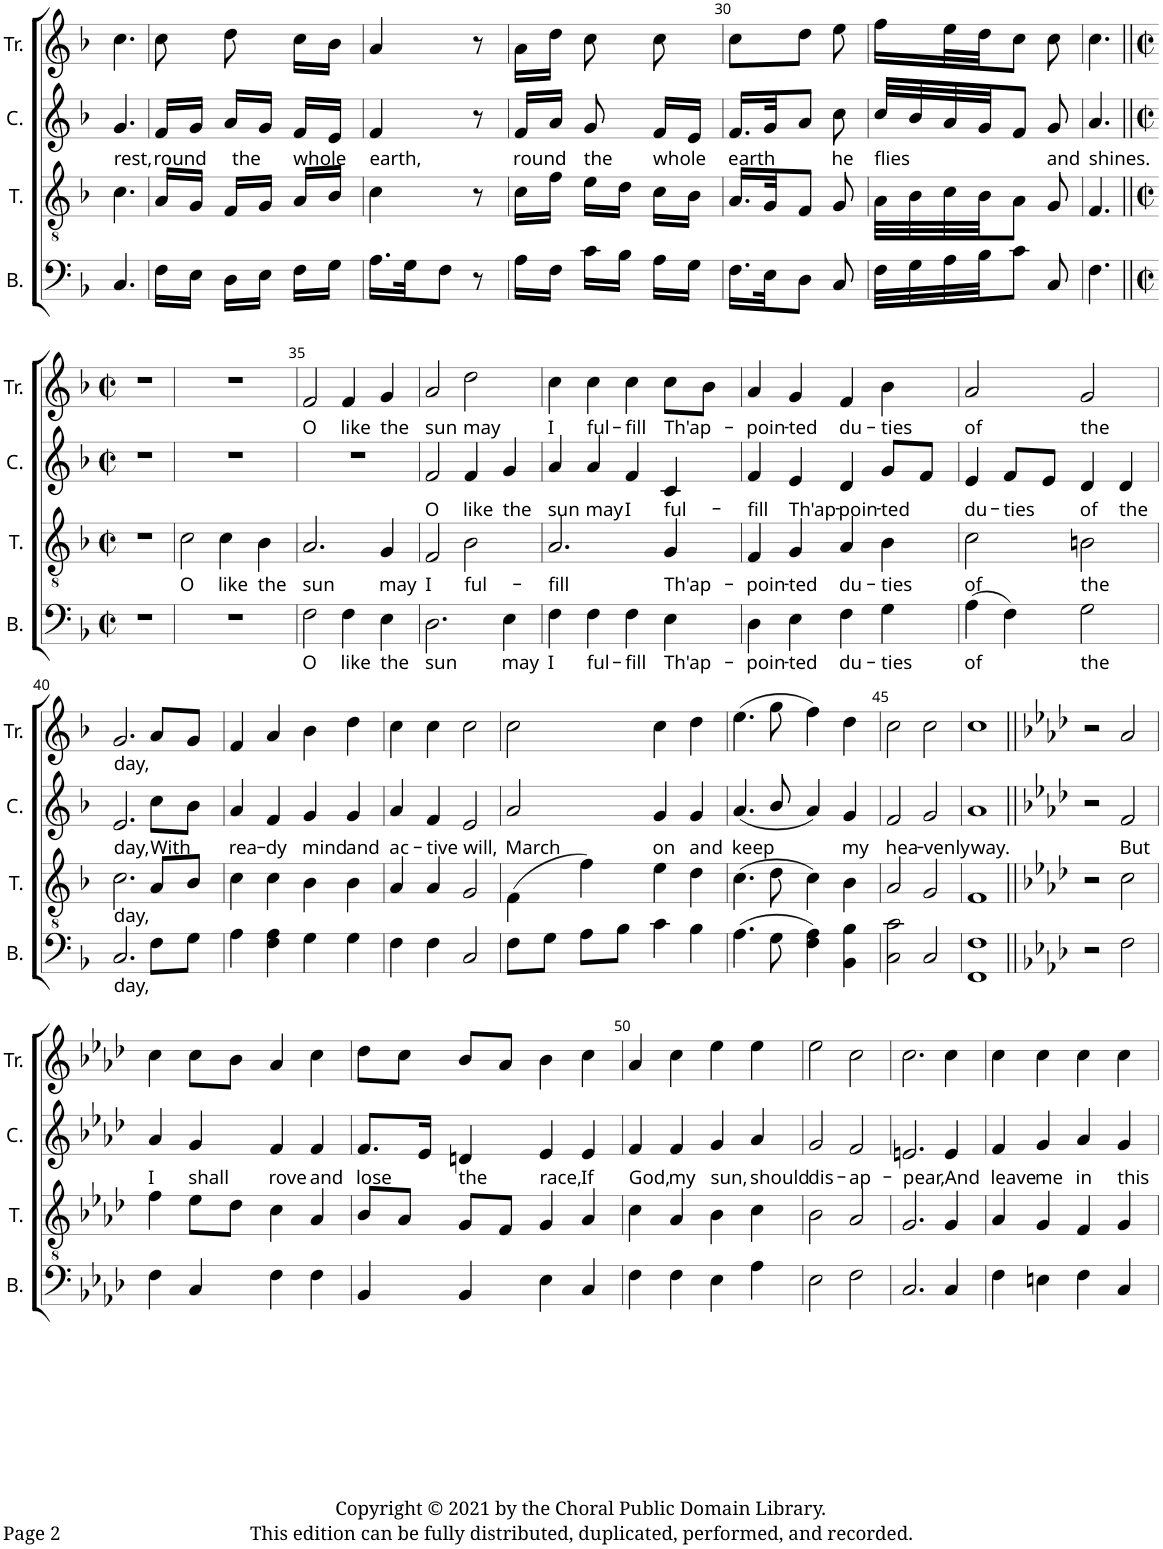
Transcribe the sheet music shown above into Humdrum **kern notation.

**kern	**text	**kern	**text	**kern	**text	**kern	**text
*part4	*part4	*part3	*part3	*part2	*part2	*part1	*part1
*staff4	*staff4	*staff3	*staff3	*staff2	*staff2	*staff1	*staff1
*I"B.	*	*I"T.	*	*I"C.	*	*I"Tr.	*
*I'B.	*	*I'T.	*	*I'C.	*	*I'Tr.	*
!!LO:PB:g=z
*clefF4	*	*clefGv2	*	*clefG2	*	*clefG2	*
*k[b-]	*	*k[b-]	*	*k[b-]	*	*k[b-]	*
*M3/8	*	*M3/8	*	*M3/8	*	*M3/8	*
=26	=26	=26	=26	=26	=26	=26	=26
!	!	!	!	!	!LO:LY:b	!	!
4.C/	.	4.c\	.	4.g/	rest,	4.cc\	.
=27	=27	=27	=27	=27	=27	=27	=27
!	!	!	!	!	!LO:LY:b	!	!
16F\LL	.	16A/LL	.	16f/LL	round	8cc\	.
16E\JJ	.	16G/JJ	.	16g/JJ	.	.	.
!	!	!	!	!	!LO:LY:b	!	!
16D\LL	.	16F/LL	.	16a/LL	the	8dd\	.
16E\JJ	.	16G/JJ	.	16g/JJ	.	.	.
!	!	!	!	!	!LO:LY:b	!	!
16F\LL	.	16A/LL	.	16f/LL	whole	16cc\LL	.
16G\JJ	.	16B-/JJ	.	16e/JJ	.	16b-\JJ	.
=28	=28	=28	=28	=28	=28	=28	=28
!	!	!	!	!	!LO:LY:b	!	!
16.A\LL	.	4c\	.	4f/	earth,	4a/	.
32G\JK	.	.	.	.	.	.	.
8F\J	.	.	.	.	.	.	.
8r	.	8r	.	8r	.	8r	.
=29	=29	=29	=29	=29	=29	=29	=29
!	!	!	!	!	!LO:LY:b	!	!
16A\LL	.	16c\LL	.	16f/LL	round	16a\LL	.
16F\JJ	.	16f\JJ	.	16a/JJ	.	16dd\JJ	.
!	!	!	!	!	!LO:LY:b	!	!
16c\LL	.	16e\LL	.	8g/	the	8cc\	.
16B-\JJ	.	16d\JJ	.	.	.	.	.
!	!	!	!	!	!LO:LY:b	!	!
16A\LL	.	16c\LL	.	16f/LL	whole	8cc\	.
16G\JJ	.	16B-\JJ	.	16e/JJ	.	.	.
=30	=30	=30	=30	=30	=30	=30	=30
!	!	!	!	!	!LO:LY:b	!	!
16.F\LL	.	16.A/LL	.	16.f/LL	earth	8cc\L	.
32E\JK	.	32G/JK	.	32g/JK	.	.	.
8D\J	.	8F/J	.	8a/J	.	8dd\J	.
!	!	!	!	!	!LO:LY:b	!	!
8C/	.	8G/	.	8cc\	he	8ee\	.
=31	=31	=31	=31	=31	=31	=31	=31
!	!	!	!	!	!LO:LY:b	!	!
32F\LLL	.	32A\LLL	.	32cc/LLL	flies	16ff\LL	.
32G\	.	32B-\	.	32b-/	.	.	.
32A\	.	32c\	.	32a/	.	32ee\L	.
32B-\JJ	.	32B-\JJ	.	32g/JJ	.	32dd\JJ	.
8c\J	.	8A\J	.	8f/J	.	8cc\J	.
!	!	!	!	!	!LO:LY:b	!	!
8C/	.	8G/	.	8g/	and	8cc\	.
=32	=32	=32	=32	=32	=32	=32	=32
!	!	!	!	!	!LO:LY:b	!	!
4.F\	.	4.F/	.	4.a/	shines.	4.cc\	.
!!LO:LB:g=z
=33||	=33||	=33||	=33||	=33||	=33||	=33||	=33||
*M2/2	*	*M2/2	*	*M2/2	*	*M2/2	*
*met(c|)	*	*met(c|)	*	*met(c|)	*	*met(c|)	*
1r	.	1r	.	1r	.	1r	.
=34	=34	=34	=34	=34	=34	=34	=34
!	!	!	!LO:LY:b	!	!	!	!
1r	.	2c\	O	1r	.	1r	.
!	!	!	!LO:LY:b	!	!	!	!
.	.	4c\	like	.	.	.	.
!	!	!	!LO:LY:b	!	!	!	!
.	.	4B-\	the	.	.	.	.
=35	=35	=35	=35	=35	=35	=35	=35
!	!LO:LY:b	!	!LO:LY:b	!	!	!	!LO:LY:b
2F\	O	2.A/	sun	1r	.	2f/	O
!	!LO:LY:b	!	!	!	!	!	!LO:LY:b
4F\	like	.	.	.	.	4f/	like
!	!LO:LY:b	!	!LO:LY:b	!	!	!	!LO:LY:b
4E\	the	4G/	may	.	.	4g/	the
=36	=36	=36	=36	=36	=36	=36	=36
!	!LO:LY:b	!	!LO:LY:b	!	!LO:LY:b	!	!LO:LY:b
2.D\	sun	2F/	I	2f/	O	2a/	sun
!	!	!	!LO:LY:b	!	!LO:LY:b	!	!LO:LY:b
.	.	2B-\	ful-	4f/	like	2dd\	may
!	!LO:LY:b	!	!	!	!LO:LY:b	!	!
4E\	may	.	.	4g/	the	.	.
=37	=37	=37	=37	=37	=37	=37	=37
!	!LO:LY:b	!	!LO:LY:b	!	!LO:LY:b	!	!LO:LY:b
4F\	I	2.A/	-fill	4a/	sun	4cc\	I
!	!LO:LY:b	!	!	!	!LO:LY:b	!	!LO:LY:b
4F\	ful-	.	.	4a/	may	4cc\	ful-
!	!LO:LY:b	!	!	!	!LO:LY:b	!	!LO:LY:b
4F\	-fill	.	.	4f/	I	4cc\	-fill
!	!LO:LY:b	!	!LO:LY:b	!	!LO:LY:b	!	!LO:LY:b
4E\	Th'ap-	4G/	Th'ap-	4c/	ful-	8cc\L	Th'ap-
.	.	.	.	.	.	8b-\J	.
=38	=38	=38	=38	=38	=38	=38	=38
!	!LO:LY:b	!	!LO:LY:b	!	!LO:LY:b	!	!LO:LY:b
4D\	-poin-	4F/	-poin-	4f/	-fill	4a/	-poin-
!	!LO:LY:b	!	!LO:LY:b	!	!LO:LY:b	!	!LO:LY:b
4E\	-ted	4G/	-ted	4e/	Th'ap-	4g/	-ted
!	!LO:LY:b	!	!LO:LY:b	!	!LO:LY:b	!	!LO:LY:b
4F\	du-	4A/	du-	4d/	-poin-	4f/	du-
!	!LO:LY:b	!	!LO:LY:b	!	!LO:LY:b	!	!LO:LY:b
4G\	-ties	4B-\	-ties	8g/L	-ted	4b-\	-ties
.	.	.	.	8f/J	.	.	.
=39	=39	=39	=39	=39	=39	=39	=39
!	!LO:LY:b	!	!LO:LY:b	!	!LO:LY:b	!	!LO:LY:b
(4A\	of	2c\	of	4e/	du-	2a/	of
!	!	!	!	!	!LO:LY:b	!	!
4F\)	.	.	.	8f/L	-ties	.	.
.	.	.	.	8e/J	.	.	.
!	!LO:LY:b	!	!LO:LY:b	!	!LO:LY:b	!	!LO:LY:b
2G\	the	2Bn\	the	4d/	of	2g/	the
!	!	!	!	!	!LO:LY:b	!	!
.	.	.	.	4d/	the	.	.
!!LO:LB:g=z
=40	=40	=40	=40	=40	=40	=40	=40
!	!LO:LY:b	!	!LO:LY:b	!	!LO:LY:b	!	!LO:LY:b
2.C/	day,	2.c\	day,	2.e/	day,	2.g/	day,
!	!	!	!	!	!LO:LY:b	!	!
8F\L	.	8A/L	.	8cc\L	With	8a/L	.
8G\J	.	8B-/J	.	8b-\J	.	8g/J	.
=41	=41	=41	=41	=41	=41	=41	=41
!	!	!	!	!	!LO:LY:b	!	!
4A\	.	4c\	.	4a/	rea-	4f/	.
!	!	!	!	!	!LO:LY:b	!	!
4F\ 4A\	.	4c\	.	4f/	-dy	4a/	.
!	!	!	!	!	!LO:LY:b	!	!
4G\	.	4B-\	.	4g/	mind	4b-\	.
!	!	!	!	!	!LO:LY:b	!	!
4G\	.	4B-\	.	4g/	and	4dd\	.
=42	=42	=42	=42	=42	=42	=42	=42
!	!	!	!	!	!LO:LY:b	!	!
4F\	.	4A/	.	4a/	ac-	4cc\	.
!	!	!	!	!	!LO:LY:b	!	!
4F\	.	4A/	.	4f/	-tive	4cc\	.
!	!	!	!	!	!LO:LY:b	!	!
2C/	.	2G/	.	2e/	will,	2cc\	.
=43	=43	=43	=43	=43	=43	=43	=43
!	!	!	!	!	!LO:LY:b	!	!
8F\L	.	(4F\	.	2a/	March	2cc\	.
8G\J	.	.	.	.	.	.	.
8A\L	.	4f\)	.	.	.	.	.
8B-\J	.	.	.	.	.	.	.
!	!	!	!	!	!LO:LY:b	!	!
4c\	.	4e\	.	4g/	on	4cc\	.
!	!	!	!	!	!LO:LY:b	!	!
4B-\	.	4d\	.	4g/	and	4dd\	.
=44	=44	=44	=44	=44	=44	=44	=44
!	!	!	!	!	!LO:LY:b	!	!
(4.A\	.	(4.c\	.	(4.a/	keep	(4.ee\	.
8G\	.	8d\	.	8b-/	.	8gg\	.
4F\ 4A\)	.	4c\)	.	4a/)	.	4ff\)	.
!	!	!	!	!	!LO:LY:b	!	!
4BB-\ 4B-\	.	4B-\	.	4g/	my	4dd\	.
=45	=45	=45	=45	=45	=45	=45	=45
!	!	!	!	!	!LO:LY:b	!	!
2C\ 2c\	.	2A/	.	2f/	hea-	2cc\	.
!	!	!	!	!	!LO:LY:b	!	!
2C/	.	2G/	.	2g/	-venly	2cc\	.
=46	=46	=46	=46	=46	=46	=46	=46
!	!	!	!	!	!LO:LY:b	!	!
1FF 1F	.	1F	.	1a	way.	1cc	.
=47||	=47||	=47||	=47||	=47||	=47||	=47||	=47||
*k[b-e-a-d-]	*	*k[b-e-a-d-]	*	*k[b-e-a-d-]	*	*k[b-e-a-d-]	*
2r	.	2r	.	2r	.	2r	.
!	!	!	!	!	!LO:LY:b	!	!
2F\	.	2c\	.	2f/	But	2a-/	.
!!LO:LB:g=z
=48	=48	=48	=48	=48	=48	=48	=48
!	!	!	!	!	!LO:LY:b	!	!
4F\	.	4f\	.	4a-/	I	4cc\	.
!	!	!	!	!	!LO:LY:b	!	!
4C/	.	8e-\L	.	4g/	shall	8cc\L	.
.	.	8d-\J	.	.	.	8b-\J	.
!	!	!	!	!	!LO:LY:b	!	!
4F\	.	4c\	.	4f/	rove	4a-/	.
!	!	!	!	!	!LO:LY:b	!	!
4F\	.	4A-/	.	4f/	and	4cc\	.
=49	=49	=49	=49	=49	=49	=49	=49
!	!	!	!	!	!LO:LY:b	!	!
4BB-/	.	8B-/L	.	8.f/L	lose	8dd-\L	.
.	.	8A-/J	.	.	.	8cc\J	.
.	.	.	.	16e-/Jk	.	.	.
!	!	!	!	!	!LO:LY:b	!	!
4BB-/	.	8G/L	.	4dn/	the	8b-/L	.
.	.	8F/J	.	.	.	8a-/J	.
!	!	!	!	!	!LO:LY:b	!	!
4E-\	.	4G/	.	4e-/	race,	4b-\	.
!	!	!	!	!	!LO:LY:b	!	!
4C/	.	4A-/	.	4e-/	If	4cc\	.
=50	=50	=50	=50	=50	=50	=50	=50
!	!	!	!	!	!LO:LY:b	!	!
4F\	.	4c\	.	4f/	God,	4a-/	.
!	!	!	!	!	!LO:LY:b	!	!
4F\	.	4A-/	.	4f/	my	4cc\	.
!	!	!	!	!	!LO:LY:b	!	!
4E-\	.	4B-\	.	4g/	sun,	4ee-\	.
!	!	!	!	!	!LO:LY:b	!	!
4A-\	.	4c\	.	4a-/	should	4ee-\	.
=51	=51	=51	=51	=51	=51	=51	=51
!	!	!	!	!	!LO:LY:b	!	!
2E-\	.	2B-\	.	2g/	dis-	2ee-\	.
!	!	!	!	!	!LO:LY:b	!	!
2F\	.	2A-/	.	2f/	-ap-	2cc\	.
=52	=52	=52	=52	=52	=52	=52	=52
!	!	!	!	!	!LO:LY:b	!	!
2.C/	.	2.G/	.	2.en/	-pear,	2.cc\	.
!	!	!	!	!	!LO:LY:b	!	!
4C/	.	4G/	.	4e/	And	4cc\	.
=53	=53	=53	=53	=53	=53	=53	=53
!	!	!	!	!	!LO:LY:b	!	!
4F\	.	4A-/	.	4f/	leave	4cc\	.
!	!	!	!	!	!LO:LY:b	!	!
4En\	.	4G/	.	4g/	me	4cc\	.
!	!	!	!	!	!LO:LY:b	!	!
4F\	.	4F/	.	4a-/	in	4cc\	.
!	!	!	!	!	!LO:LY:b	!	!
4C/	.	4G/	.	4g/	this	4cc\	.
=	=	=	=	=	=	=	=
*-	*-	*-	*-	*-	*-	*-	*-
